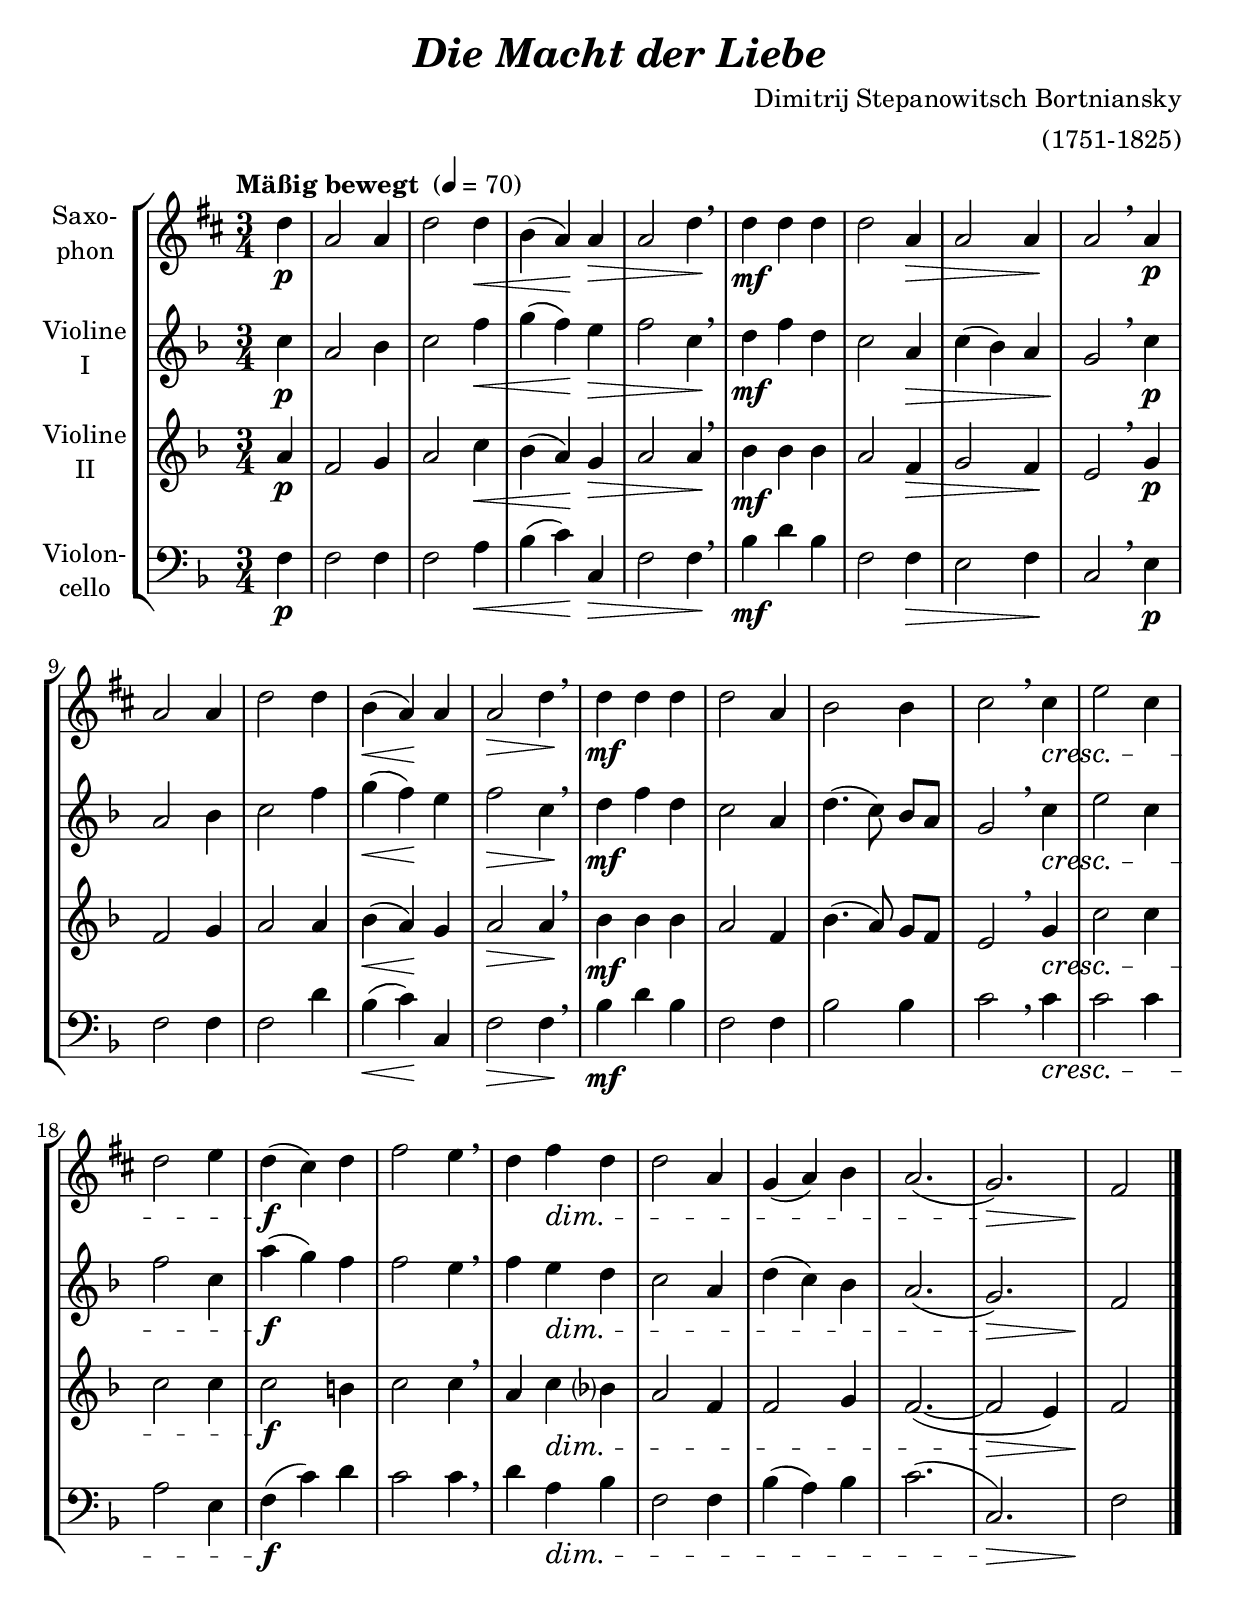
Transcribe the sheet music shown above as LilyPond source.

\version "2.18.2"
\include "deutsch.ly"
  
#(set-global-staff-size 22.25)

\header {
  title     = \markup \bold \italic "Die Macht der Liebe"
  composer  = "Dimitrij Stepanowitsch Bortniansky"
  arranger  = "(1751-1825)"
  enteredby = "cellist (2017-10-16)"
%  piece     = ""
}

voiceconsts = {
  \key c \major
  \time 3/4
  \clef "treble"
%  \numericTimeSignature
  \compressFullBarRests
  % Set default beaming for all staves
  \set Timing.beamExceptions = #'()
  \set Timing.baseMoment     = #(ly:make-moment 1 4)
  \set Timing.beatStructure  = #'(1 1 1)
  \tempo "Mäßig bewegt " 4=70
}

mifl = "flute"
miob = "oboe"
mifh = "french horn"
misx = "tenor sax"
mist = "string ensemble 1"
%minstr = "accordion"
miba = "cello"

va = \relative c' {
  \voiceconsts

  \partial 4 c4\p
  g2 g4 c2 c4\<
  a( g)\! g\>
  g2 c4\! \breathe
  c\mf c c
  c2 g4\>
  g2 g4\!
  g2 \breathe g4\p

  g2 g4
  c2 c4
  a(\< g)\! g
  g2\> c4\! \breathe
  c\mf c c
  c2 g4
  a2 a4
  h2 \breathe h4\cresc
  d2 h4

  c2 d4
  c(\f h) c
  e2 d4 \breathe
  c e\dim c
  c2 g4
  f( g) a
  g2.(
  f)\>
  e2\! \bar "|."
}

vb = \relative c'' {
  \voiceconsts

  \partial 4 g4\p
  e2 f4
  g2 c4\<
  d( c)\! h\>
  c2 g4\! \breathe
  a\mf c a
  g2 e4\>
  g( f) e
  d2\! \breathe g4\p

  e2 f4
  g2 c4
  d(\< c)\! h
  c2\> g4\! \breathe
  a\mf c a
  g2 e4
  a4.( g8) f e
  d2 \breathe g4\cresc
  h2 g4

  c2 g4
  e'(\f d) c
  c2 h4 \breathe
  c h\dim a
  g2 e4
  a( g) f
  e2.(
  d)\>
  c2\! \bar "|."
}

vc = \relative c' {
  \voiceconsts

  \partial 4 e4\p
  c2 d4
  e2 g4\<
  f( e)\! d\>
  e2 e4\! \breathe
  f\mf f f
  e2 c4\>
  d2 c4\!
  h2 \breathe d4\p

  c2 d4
  e2 e4
  f(\< e)\! d
  e2\> e4\! \breathe
  f\mf f f
  e2 c4
  f4.( e8) d c
  h2 \breathe d4\cresc
  g2 g4

  g2 g4
  g2\f fis4
  g2 g4 \breathe
  e g\dim f?
  e2 c4
  c2 d4
  c2.(~ c2\> h4)
  c2\! \bar "|."
}

vd = \relative c {
  \voiceconsts
  \clef "bass"

  \partial 4 c4\p
  c2 c4
  c2 e4\<
  f( g)\! g,\>
  c2 c4\! \breathe
  f\mf a f
  c2 c4\>
  h2 c4\!
  g2 \breathe h4\p

  c2 c4
  c2 a'4
  f(\< g)\! g,
  c2\> c4\! \breathe
  f\mf a f
  c2 c4
  f2 f4
  g2 \breathe g4\cresc
  g2 g4
  
  e2 h4
  c(\f g') a
  g2 g4 \breathe
  a e\dim f
  c2 c4
  f( e) f
  g2.(
  g,)\>
  c2\! \bar "|."
}


music = \new StaffGroup <<
      \new Staff {
	\set Staff.midiInstrument = \misx
	\set Staff.instrumentName = \markup \center-column { "Saxo-" "phon" }
	\transpose c d' { \va }
      }

      \new Staff {
	\set Staff.midiInstrument = \mist
	\set Staff.instrumentName = \markup \center-column { "Violine" "I" }
	\transpose c f { \vb }
      }

      \new Staff {
	\set Staff.midiInstrument = \mist
	\set Staff.instrumentName = \markup \center-column { "Violine" "II" }
	\transpose c f { \vc }
      }

      \new Staff {
	\set Staff.midiInstrument = \miba
	\set Staff.instrumentName = \markup \center-column { "Violon-" "cello" }
	\transpose c f { \vd }
      }
>>

\book {
  \score {
    \music
    \layout {}
  }

  \score {
    \unfoldRepeats \music

    \midi {
      \context {
        \Score
      }
    }
  }
}
